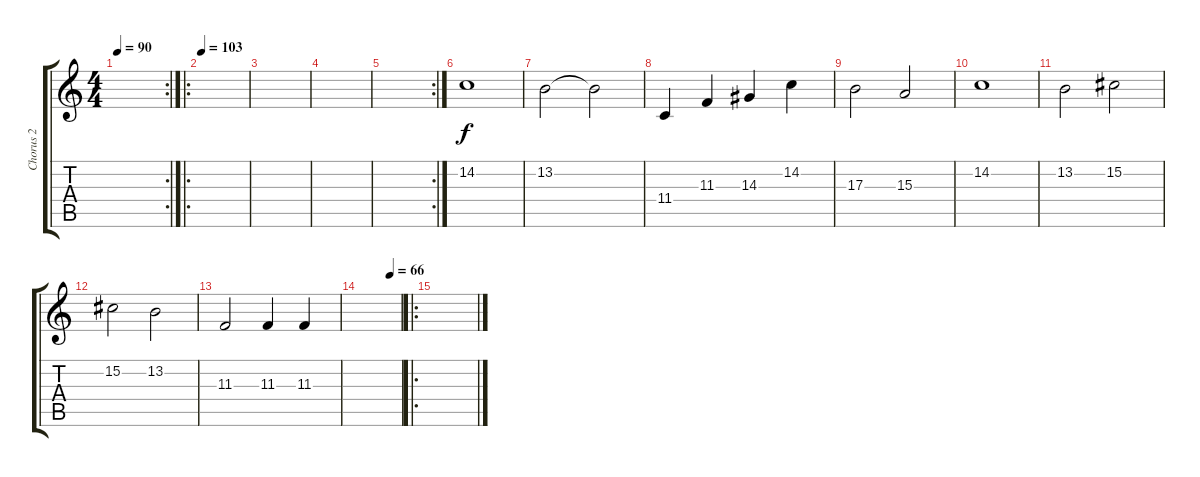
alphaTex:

\track ("Chorus 2" "Chorus 2") {instrument stringensemble1}
\staff {score tabs}
\tuning (Eb4 Bb3 Gb3 Db3 Ab2 Eb2) {hide}
\rc 2
\ts (4 4)
\tempo 90
\clef g2
\ks c
|
\ro
\tempo 103
|
|
|
\rc 2
|
14.2.1 |
13.2.2 13.2{t}.2 |
11.4.4 11.3.4 14.3.4 14.2.4 |
17.3.2 15.3.2 |
14.2.1 |
13.2.2 15.2.2 |
15.2.2 13.2.2 |
11.3.2 11.3.4 11.3.4 |
\tempo (66 0.75)
|
\ro
